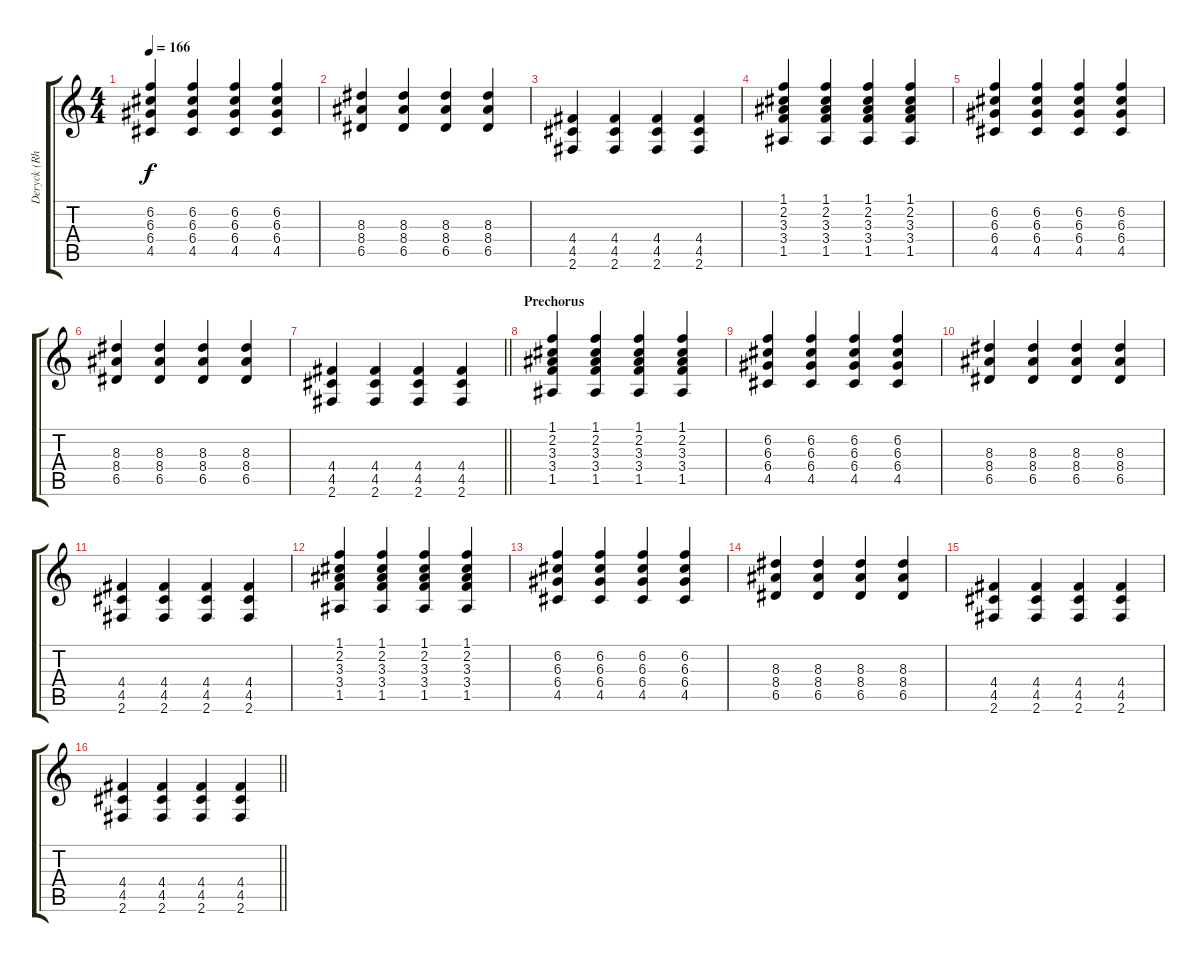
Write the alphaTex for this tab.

\track ("Deryck (Rhythm Gtr)" "Deryck (Rh") {instrument distortionguitar}
\staff {score tabs}
\tuning (E4 B3 G3 D3 A2 E2) {hide}
\ts (4 4)
\tempo 166
\clef g2
\ks c
(6.2 6.3 6.4 4.5).4{dy f} (6.2 6.3 6.4 4.5).4 (6.2 6.3 6.4 4.5).4 (6.2 6.3 6.4 4.5).4 |
(8.3 8.4 6.5).4 (8.3 8.4 6.5).4 (8.3 8.4 6.5).4 (8.3 8.4 6.5).4 |
(4.4 4.5 2.6).4 (4.4 4.5 2.6).4 (4.4 4.5 2.6).4 (4.4 4.5 2.6).4 |
(1.1 2.2 3.3 3.4 1.5).4{instrument acousticguitarsteel} (1.1 2.2 3.3 3.4 1.5).4 (1.1 2.2 3.3 3.4 1.5).4 (1.1 2.2 3.3 3.4 1.5).4 |
(6.2 6.3 6.4 4.5).4 (6.2 6.3 6.4 4.5).4 (6.2 6.3 6.4 4.5).4 (6.2 6.3 6.4 4.5).4 |
(8.3 8.4 6.5).4 (8.3 8.4 6.5).4 (8.3 8.4 6.5).4 (8.3 8.4 6.5).4 |
\barLineRight lightlight
(4.4 4.5 2.6).4 (4.4 4.5 2.6).4 (4.4 4.5 2.6).4 (4.4 4.5 2.6).4 |
\section ("" "Prechorus")
(1.1 2.2 3.3 3.4 1.5).4{instrument acousticguitarsteel} (1.1 2.2 3.3 3.4 1.5).4 (1.1 2.2 3.3 3.4 1.5).4 (1.1 2.2 3.3 3.4 1.5).4 |
(6.2 6.3 6.4 4.5).4 (6.2 6.3 6.4 4.5).4 (6.2 6.3 6.4 4.5).4 (6.2 6.3 6.4 4.5).4 |
(8.3 8.4 6.5).4 (8.3 8.4 6.5).4 (8.3 8.4 6.5).4 (8.3 8.4 6.5).4 |
(4.4 4.5 2.6).4 (4.4 4.5 2.6).4 (4.4 4.5 2.6).4 (4.4 4.5 2.6).4 |
(1.1 2.2 3.3 3.4 1.5).4{instrument acousticguitarsteel} (1.1 2.2 3.3 3.4 1.5).4 (1.1 2.2 3.3 3.4 1.5).4 (1.1 2.2 3.3 3.4 1.5).4 |
(6.2 6.3 6.4 4.5).4 (6.2 6.3 6.4 4.5).4 (6.2 6.3 6.4 4.5).4 (6.2 6.3 6.4 4.5).4 |
(8.3 8.4 6.5).4 (8.3 8.4 6.5).4 (8.3 8.4 6.5).4 (8.3 8.4 6.5).4 |
(4.4 4.5 2.6).4 (4.4 4.5 2.6).4 (4.4 4.5 2.6).4 (4.4 4.5 2.6).4 |
\barLineRight lightlight
(4.4 4.5 2.6).4 (4.4 4.5 2.6).4 (4.4 4.5 2.6).4 (4.4 4.5 2.6).4
